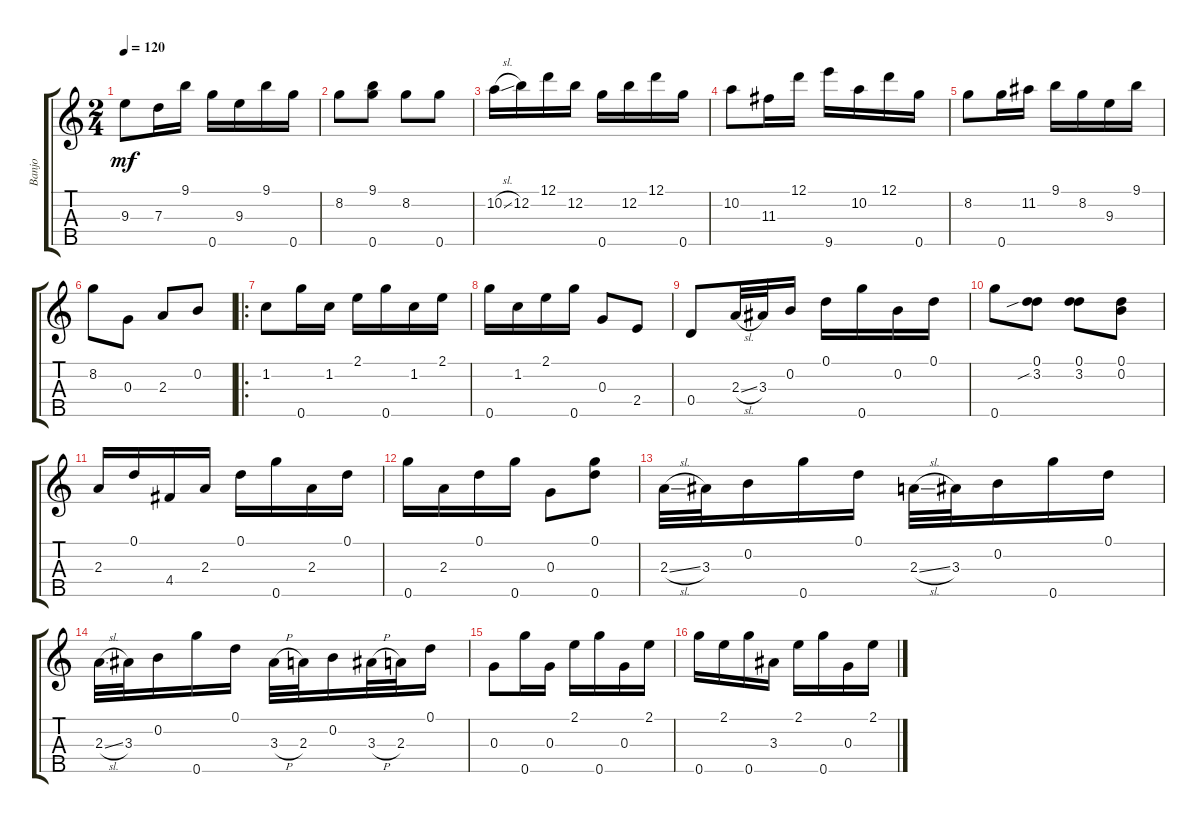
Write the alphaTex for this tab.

\track ("Banjo" "Banjo") {instrument banjo}
\staff {score tabs}
\tuning (D4 B3 G3 D3 G4) {hide}
\displaytranspose 12
\ts (2 4)
\tempo 120
\clef g2
\ks c
9.3.8{dy mf} 7.3.16 9.1.16 0.5.16 9.3.16 9.1.16 0.5.16 |
8.2.8 (9.1 0.5).8 8.2.8 0.5.8 |
10.2{sl}.16 12.2.16 12.1.16 12.2.16 0.5.16 12.2.16 12.1.16 0.5.16 |
10.2.8 11.3.16 12.1.16 9.5.16 10.2.16 12.1.16 0.5.16 |
8.2.8 0.5.16 11.2.16 9.1.16 8.2.16 9.3.16 9.1.16 |
8.2.8 0.3.8 2.3.8 0.2.8 |
\ro
1.2.8 0.5.16 1.2.16 2.1.16 0.5.16 1.2.16 2.1.16 |
0.5.16 1.2.16 2.1.16 0.5.16 0.3.8 2.4.8 |
0.4.8 2.3{sl}.32 3.3.32 0.2.16 0.1.16 0.5.16 0.2.16 0.1.16 |
0.5.8 (0.1 3.2{sib}).8 (0.1 3.2).8 (0.1 0.2).8 |
2.3.16 0.1.16 4.4.16 2.3.16 0.1.16 0.5.16 2.3.16 0.1.16 |
0.5.16 2.3.16 0.1.16 0.5.16 0.3.8 (0.1 0.5).8 |
2.3{sl}.32 3.3.32 0.2.16 0.5.16 0.1.16 2.3{sl}.32 3.3.32 0.2.16 0.5.16 0.1.16 |
2.3{sl}.32 3.3.32 0.2.16 0.5.16 0.1.16 3.3{h}.32 2.3.32 0.2.16 3.3{h}.32 2.3.32 0.1.16 |
0.3.8 0.5.16 0.3.16 2.1.16 0.5.16 0.3.16 2.1.16 |
0.5.16 2.1.16 0.5.16 3.3.16 2.1.16 0.5.16 0.3.16 2.1.16
